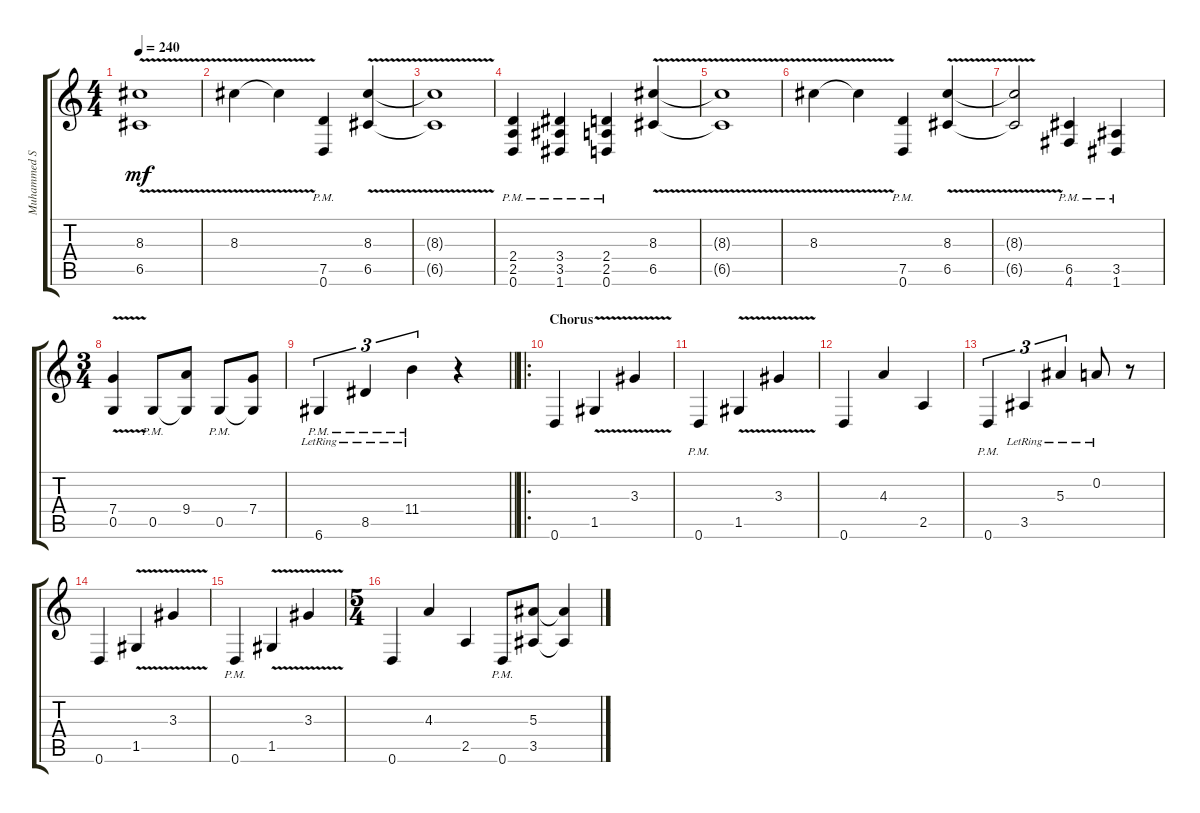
\track ("Muhammed Suicmez" "Muhammed S") {instrument overdrivenguitar}
\staff {score tabs}
\tuning (D4 A3 F3 C3 G2 D2) {hide}
\ts (4 4)
\tempo 240
\clef g2
\ks c
(8.3{v t} 6.5{v t}).1{dy mf} |
8.3{v}.4 8.3{v t}.4 (7.5{pm} 0.6{pm}).4 (8.3{v} 6.5{v}).4 |
(8.3{v t} 6.5{v t}).1 |
(2.4{pm} 2.5{pm} 0.6{pm}).4 (3.4{pm} 3.5{pm} 1.6{pm}).4 (2.4{pm} 2.5{pm} 0.6{pm}).4 (8.3{v} 6.5{v}).4 |
(8.3{v t} 6.5{v t}).1 |
8.3{v}.4 8.3{v t}.4 (7.5{pm} 0.6{pm}).4 (8.3{v} 6.5{v}).4 |
(8.3{v t} 6.5{v t}).2 (6.5{pm} 4.6{pm}).4 (3.5{pm} 1.6{pm}).4 |
\ts (3 4)
(7.4{v} 0.5{v}).4 0.5{pm}.8 (9.4 0.5{t}).8 0.5{pm}.8 (7.4 0.5{t}).8 |
\barLineRight lightlight
6.6{pm lr}.4{tu (3 2)} 8.5{pm lr}.4{tu (3 2)} 11.4{pm lr}.4{tu (3 2)} r.4 |
\ro
\section ("" "Chorus")
0.6.4 1.5{v}.4 3.3{v}.4 |
0.6{pm}.4 1.5{v}.4 3.3{v}.4 |
0.6.4 4.3.4 2.5.4 |
0.6{pm}.4{tu (3 2)} 3.5{lr}.4{tu (3 2)} 5.3{lr}.4{tu (3 2)} 0.2{lr}.8 r.8 |
0.6.4 1.5{v}.4 3.3{v}.4 |
0.6{pm}.4 1.5{v}.4 3.3{v}.4 |
\ts (5 4)
0.6.4 4.3.4 2.5.4 0.6{pm}.8 (5.3 3.5).8 (5.3{t} 3.5{t}).4
